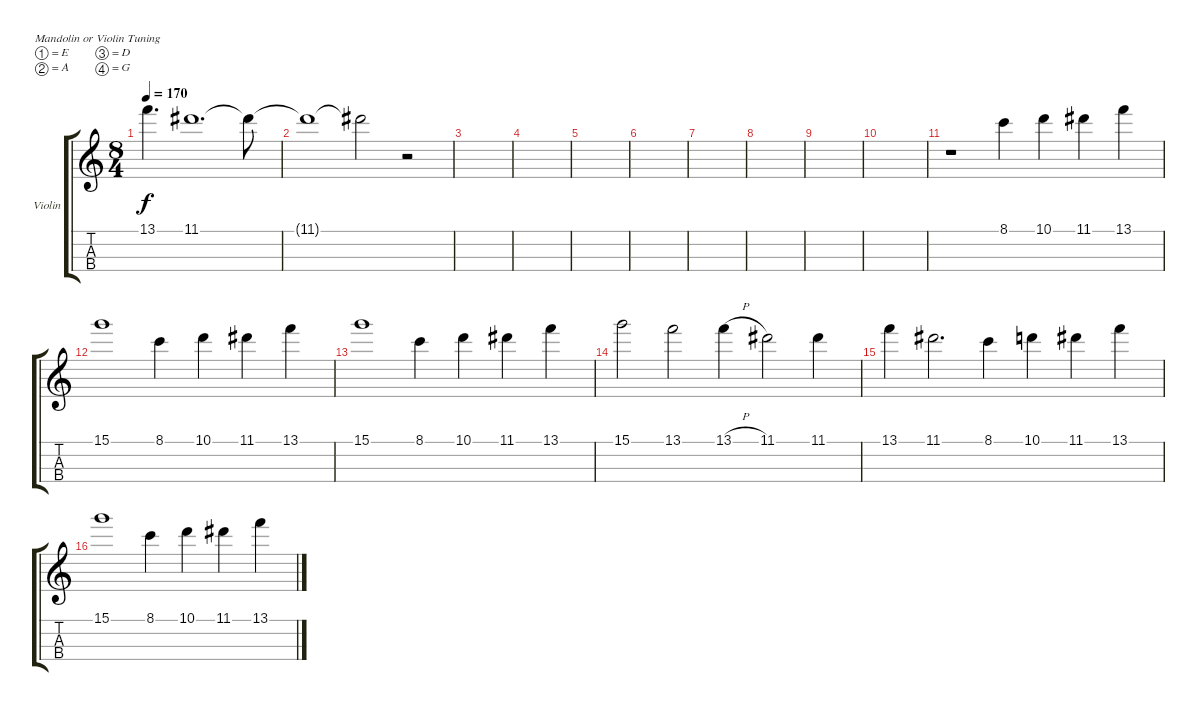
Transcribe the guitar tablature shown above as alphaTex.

\defaultSystemsLayout 4
\bracketExtendMode groupsimilarinstruments
\firstSystemTrackNameOrientation horizontal
\otherSystemsTrackNameOrientation horizontal
\track ("Violin" "Violin") {instrument violin}
\staff {score tabs}
\tuning (E5 A4 D4 G3)
\ts (8 4)
\tempo 170
\clef g2
\scale
0.333333
\ks c
13.1.4{d dy f} 11.1.1{d} 11.1{t}.8 |
\scale
0.333333 11.1{t}.1 11.1{t}.2 r.2 |
\scale
0.333333 |
\scale
0.333333 |
|
\scale
0.333333 |
\scale
0.333333 |
\scale
0.333333 |
\scale
0.333333 |
\scale
0.333333 |
\scale
0.333333 r.1 8.1.4 10.1.4 11.1.4 13.1.4 |
\scale
0.333333 15.1.1 8.1.4 10.1.4 11.1.4 13.1.4 |
\scale
0.333333 15.1.1 8.1.4 10.1.4 11.1.4 13.1.4 |
\scale
0.333333 15.1.2 13.1.2 13.1{h}.4 11.1.2 11.1.4 |
\scale
0.333333 13.1.4 11.1.2{d} 8.1.4 10.1.4 11.1.4 13.1.4 |
\scale
0.333333 15.1.1 8.1.4 10.1.4 11.1.4 13.1.4
